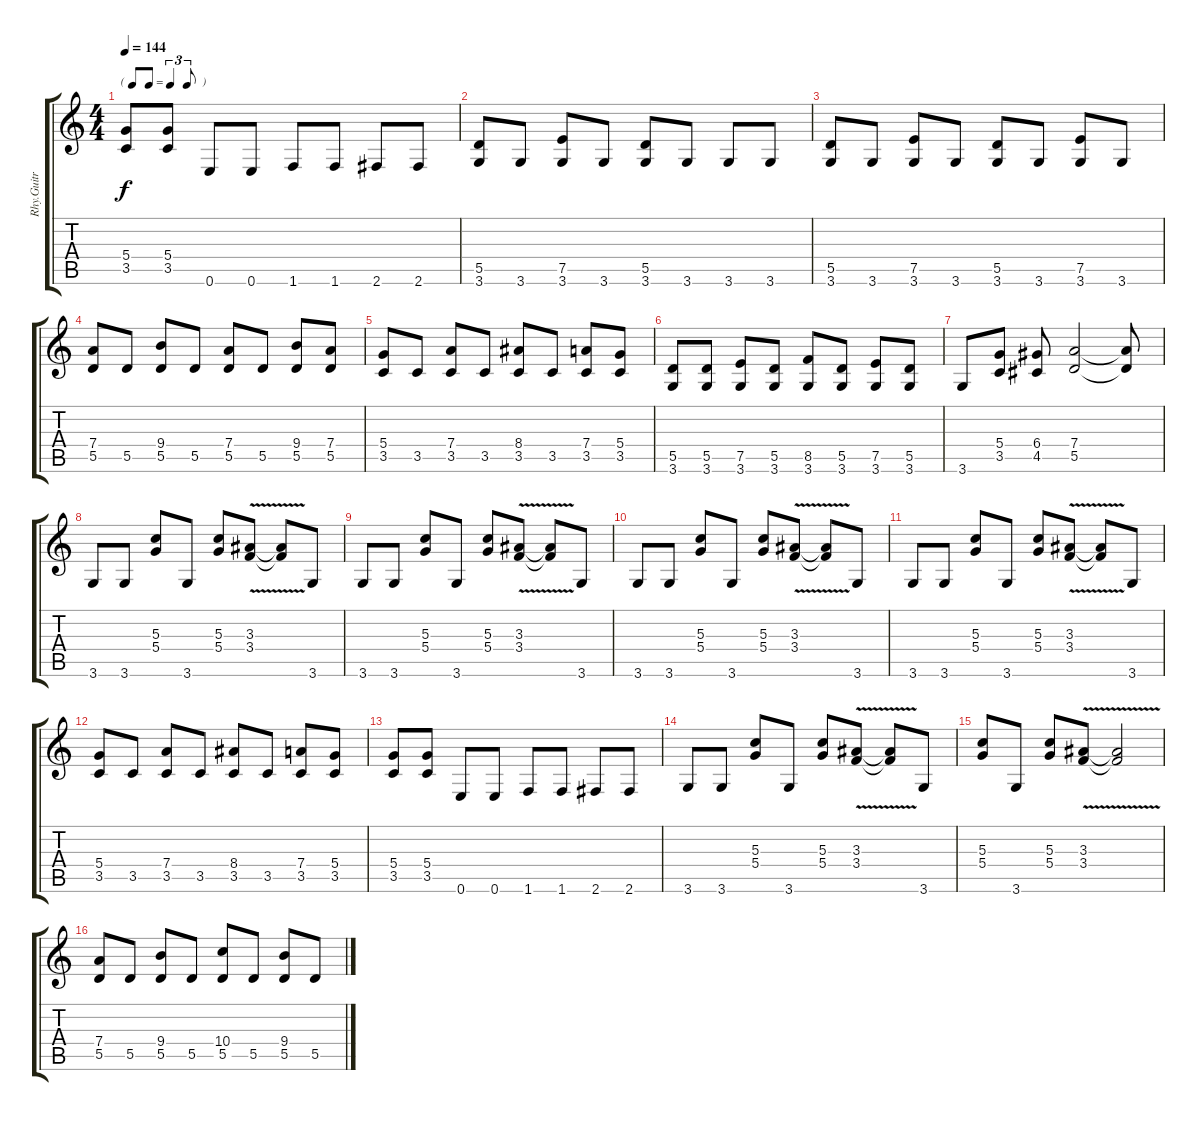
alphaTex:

\track ("Rhy.Guitr           " "Rhy.Guitr ") {instrument overdrivenguitar}
\staff {score tabs}
\tuning (E4 B3 G3 D3 A2 E2) {hide}
\ts (4 4)
\tf triplet8th
\tempo 144
\clef g2
\ks c
(5.4 3.5).8{dy f} (5.4 3.5).8 0.6.8 0.6.8 1.6.8 1.6.8 2.6.8 2.6.8 |
(5.5 3.6).8 3.6.8 (7.5 3.6).8 3.6.8 (5.5 3.6).8 3.6.8 3.6.8 3.6.8 |
(5.5 3.6).8 3.6.8 (7.5 3.6).8 3.6.8 (5.5 3.6).8 3.6.8 (7.5 3.6).8 3.6.8 |
(7.4 5.5).8 5.5.8 (9.4 5.5).8 5.5.8 (7.4 5.5).8 5.5.8 (9.4 5.5).8 (7.4 5.5).8 |
(5.4 3.5).8 3.5.8 (7.4 3.5).8 3.5.8 (8.4 3.5).8 3.5.8 (7.4 3.5).8 (5.4 3.5).8 |
(5.5 3.6).8 (5.5 3.6).8 (7.5 3.6).8 (5.5 3.6).8 (8.5 3.6).8 (5.5 3.6).8 (7.5 3.6).8 (5.5 3.6).8 |
3.6.8 (5.4 3.5).8 (6.4 4.5).8 (7.4 5.5).2 (7.4{t} 5.5{t}).8 |
3.6.8 3.6.8 (5.3 5.4).8 3.6.8 (5.3 5.4).8 (3.3{v} 3.4{v}).8 (3.3{t} 3.4{t}).8 3.6.8 |
3.6.8 3.6.8 (5.3 5.4).8 3.6.8 (5.3 5.4).8 (3.3{v} 3.4{v}).8 (3.3{t} 3.4{t}).8 3.6.8 |
3.6.8 3.6.8 (5.3 5.4).8 3.6.8 (5.3 5.4).8 (3.3{v} 3.4{v}).8 (3.3{t} 3.4{t}).8 3.6.8 |
3.6.8 3.6.8 (5.3 5.4).8 3.6.8 (5.3 5.4).8 (3.3{v} 3.4{v}).8 (3.3{t} 3.4{t}).8 3.6.8 |
(5.4 3.5).8 3.5.8 (7.4 3.5).8 3.5.8 (8.4 3.5).8 3.5.8 (7.4 3.5).8 (5.4 3.5).8 |
(5.4 3.5).8 (5.4 3.5).8 0.6.8 0.6.8 1.6.8 1.6.8 2.6.8 2.6.8 |
3.6.8 3.6.8 (5.3 5.4).8 3.6.8 (5.3 5.4).8 (3.3{v} 3.4{v}).8 (3.3{t} 3.4{t}).8 3.6.8 |
(5.3 5.4).8 3.6.8 (5.3 5.4).8 (3.3{v} 3.4{v}).8 (3.3{t} 3.4{t}).2 |
(7.4 5.5).8 5.5.8 (9.4 5.5).8 5.5.8 (10.4 5.5).8 5.5.8 (9.4 5.5).8 5.5.8
